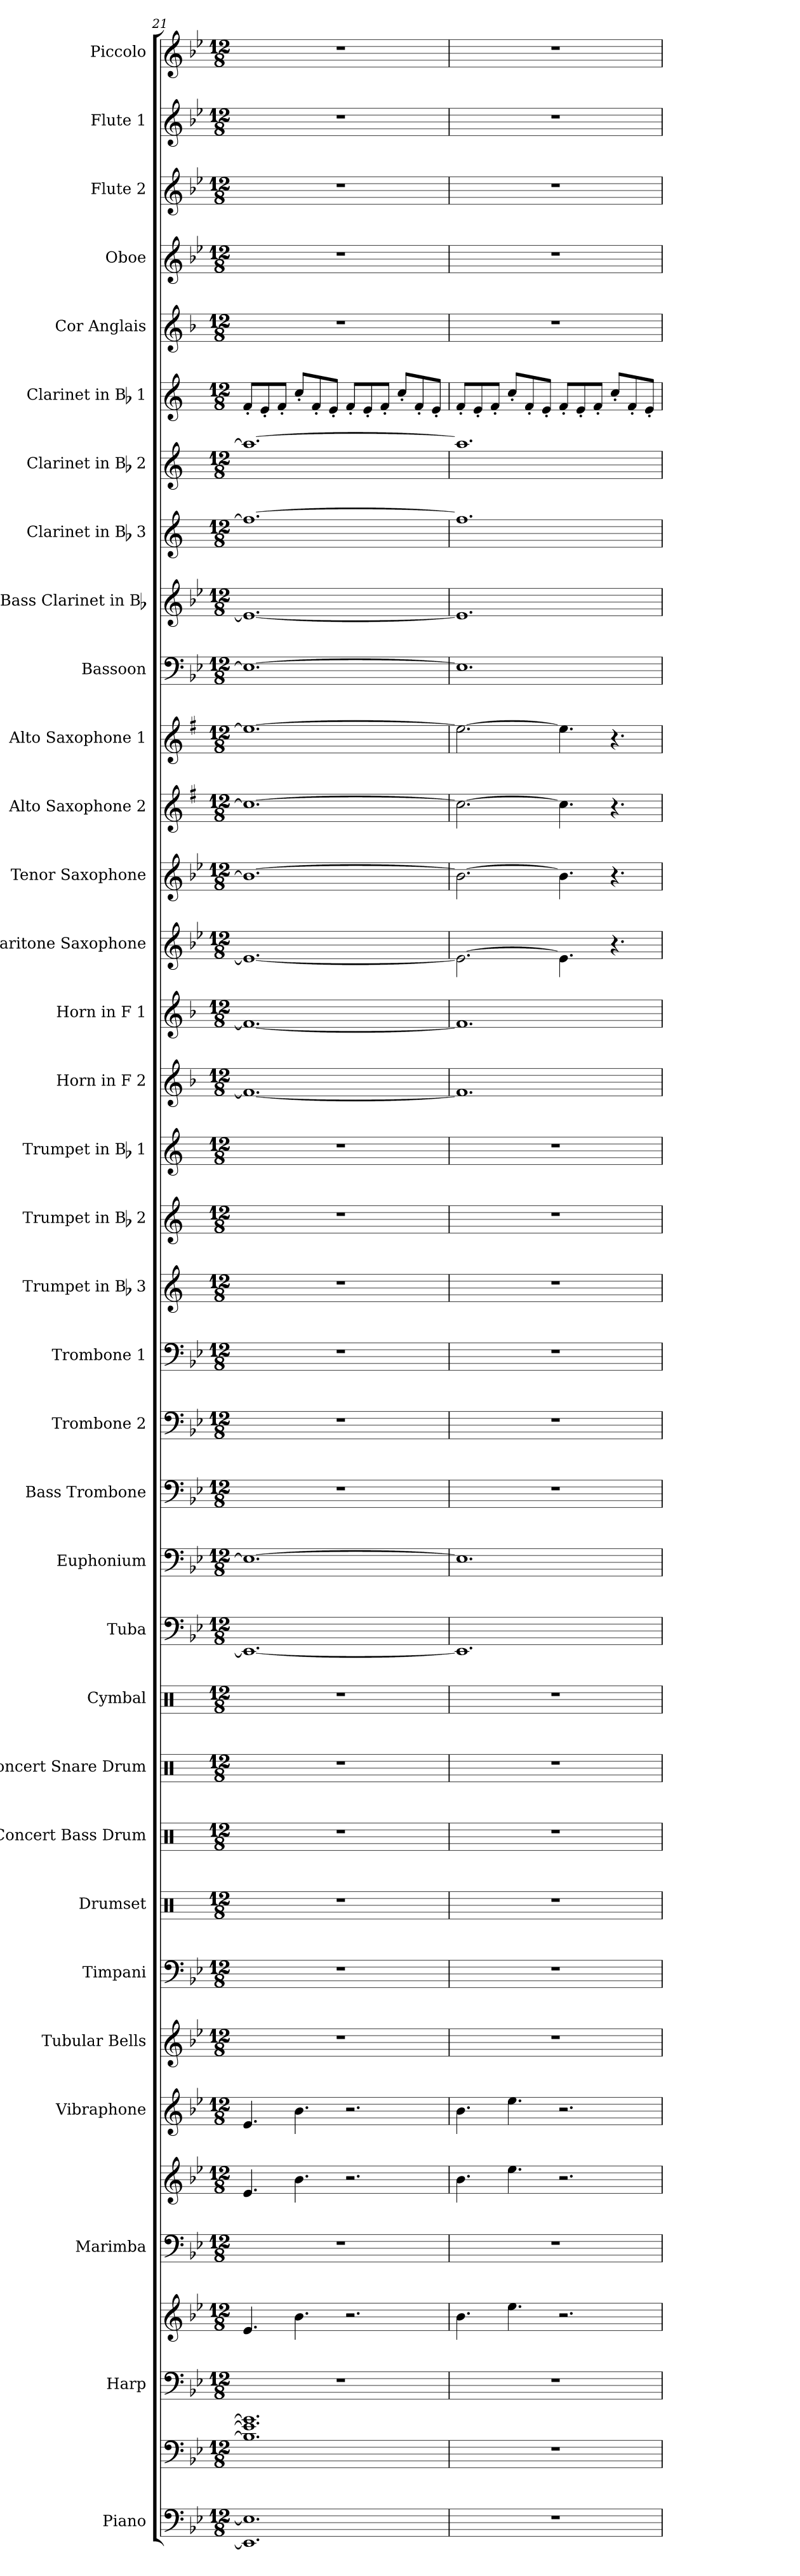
**kern	**kern	**kern	**kern	**kern	**kern	**kern	**kern	**kern	**kern	**kern	**kern	**kern	**kern	**kern	**kern	**kern	**kern	**kern	**kern	**kern	**kern	**kern	**kern	**kern	**kern	**kern	**kern	**kern	**kern	**kern	**kern	**kern	**kern	**kern	**kern	**kern
*part34	*part34	*part33	*part33	*part32	*part32	*part31	*part30	*part29	*part28	*part27	*part26	*part25	*part24	*part23	*part22	*part21	*part20	*part19	*part18	*part17	*part16	*part15	*part14	*part13	*part12	*part11	*part10	*part9	*part8	*part7	*part6	*part5	*part4	*part3	*part2	*part1
*staff37	*staff36	*staff35	*staff34	*staff33	*staff32	*staff31	*staff30	*staff29	*staff28	*staff27	*staff26	*staff25	*staff24	*staff23	*staff22	*staff21	*staff20	*staff19	*staff18	*staff17	*staff16	*staff15	*staff14	*staff13	*staff12	*staff11	*staff10	*staff9	*staff8	*staff7	*staff6	*staff5	*staff4	*staff3	*staff2	*staff1
*I"Piano	*	*I"Harp	*	*I"Marimba	*	*I"Vibraphone	*I"Tubular Bells	*I"Timpani	*I"Drumset	*I"Concert Bass Drum	*I"Concert Snare Drum	*I"Cymbal	*I"Tuba	*I"Euphonium	*I"Bass Trombone	*I"Trombone 2	*I"Trombone 1	*I"Trumpet in Bb 3	*I"Trumpet in Bb 2	*I"Trumpet in Bb 1	*I"Horn in F 2	*I"Horn in F 1	*I"Baritone Saxophone	*I"Tenor Saxophone	*I"Alto Saxophone 2	*I"Alto Saxophone 1	*I"Bassoon	*I"Bass Clarinet in Bb	*I"Clarinet in Bb 3	*I"Clarinet in Bb 2	*I"Clarinet in Bb 1	*I"Cor Anglais	*I"Oboe	*I"Flute 2	*I"Flute 1	*I"Piccolo
*I'Pno.	*	*I'Hp.	*	*I'Mar.	*	*I'Vib.	*I'Tub. B.	*I'Timp.	*I'D. Set	*I'Con. BD	*I'Con. Sn.	*I'Cym.	*I'Tba.	*I'Euph.	*I'B. Tbn.	*I'Tbn. 2	*I'Tbn. 1	*I'Tpt. 3	*I'Tpt. 2	*I'Tpt. 1	*I'Hn. 2	*I'Hn. 1	*I'Bari. Sax.	*I'Ten. Sax.	*I'Alto Sax. 2	*I'Alto Sax. 1	*I'Bsn.	*I'B. Cl.	*I'Cl. 3	*I'Cl. 2	*I'Cl. 1	*I'C. A.	*I'Ob.	*I'Fl. 2	*I'Fl. 1	*I'Picc.
*clefF4	*clefF4	*clefF4	*clefG2	*clefF4	*clefG2	*clefG2	*clefG2	*clefF4	*clefX	*clefX	*clefX	*clefX	*clefF4	*clefF4	*clefF4	*clefF4	*clefF4	*clefG2	*clefG2	*clefG2	*clefG2	*clefG2	*clefG2	*clefG2	*clefG2	*clefG2	*clefF4	*clefG2	*clefG2	*clefG2	*clefG2	*clefG2	*clefG2	*clefG2	*clefG2	*clefG2
*	*	*	*	*	*	*	*	*	*	*	*	*	*	*	*	*	*	*ITrd1c2	*ITrd1c2	*ITrd1c2	*ITrd4c7	*ITrd4c7	*ITrd12c21	*ITrd8c14	*ITrd5c9	*ITrd5c9	*	*ITrd8c14	*ITrd1c2	*ITrd1c2	*ITrd1c2	*ITrd4c7	*	*	*	*ITrd-7c-12
*k[b-e-]	*k[b-e-]	*k[b-e-]	*k[b-e-]	*k[b-e-]	*k[b-e-]	*k[b-e-]	*k[b-e-]	*k[b-e-]	*k[]	*k[]	*k[]	*k[]	*k[b-e-]	*k[b-e-]	*k[b-e-]	*k[b-e-]	*k[b-e-]	*k[b-e-]	*k[b-e-]	*k[b-e-]	*k[b-e-]	*k[b-e-]	*k[b-e-]	*k[b-e-]	*k[b-e-]	*k[b-e-]	*k[b-e-]	*k[b-e-]	*k[b-e-]	*k[b-e-]	*k[b-e-]	*k[b-e-]	*k[b-e-]	*k[b-e-]	*k[b-e-]	*k[b-e-]
*B-:	*B-:	*B-:	*B-:	*B-:	*B-:	*B-:	*B-:	*B-:	*	*	*	*	*B-:	*B-:	*B-:	*B-:	*B-:	*	*	*	*B-:	*B-:	*B-:	*	*B-:	*B-:	*B-:	*	*	*	*	*B-:	*B-:	*B-:	*B-:	*B-:
*M12/8	*M12/8	*M12/8	*M12/8	*M12/8	*M12/8	*M12/8	*M12/8	*M12/8	*M12/8	*M12/8	*M12/8	*M12/8	*M12/8	*M12/8	*M12/8	*M12/8	*M12/8	*M12/8	*M12/8	*M12/8	*M12/8	*M12/8	*M12/8	*M12/8	*M12/8	*M12/8	*M12/8	*M12/8	*M12/8	*M12/8	*M12/8	*M12/8	*M12/8	*M12/8	*M12/8	*M12/8
=21	=21	=21	=21	=21	=21	=21	=21	=21	=21	=21	=21	=21	=21	=21	=21	=21	=21	=21	=21	=21	=21	=21	=21	=21	=21	=21	=21	=21	=21	=21	=21	=21	=21	=21	=21	=21
1.EE-] 1.E-]	1.B-] 1.e-] 1.g]	1.r	4.e-/	1.r	4.e-/	4.e-/	1.r	1.r	1.r	1.r	1.r	1.r	1.EE-_	1.E-_	1.r	1.r	1.r	1.r	1.r	1.r	1.B-_	1.B-_	1.E-_	1.B-_	1.e-_	1.g_	1.E-_	1.E-_	1.ee-_	1.gg_	8e-'/L	1.r	1.r	1.r	1.r	1.r
.	.	.	.	.	.	.	.	.	.	.	.	.	.	.	.	.	.	.	.	.	.	.	.	.	.	.	.	.	.	.	8d'/	.	.	.	.	.
.	.	.	.	.	.	.	.	.	.	.	.	.	.	.	.	.	.	.	.	.	.	.	.	.	.	.	.	.	.	.	8e-'/J	.	.	.	.	.
.	.	.	4.b-\	.	4.b-\	4.b-\	.	.	.	.	.	.	.	.	.	.	.	.	.	.	.	.	.	.	.	.	.	.	.	.	8b-'/L	.	.	.	.	.
.	.	.	.	.	.	.	.	.	.	.	.	.	.	.	.	.	.	.	.	.	.	.	.	.	.	.	.	.	.	.	8e-'/	.	.	.	.	.
.	.	.	.	.	.	.	.	.	.	.	.	.	.	.	.	.	.	.	.	.	.	.	.	.	.	.	.	.	.	.	8d'/J	.	.	.	.	.
.	.	.	2.r	.	2.r	2.r	.	.	.	.	.	.	.	.	.	.	.	.	.	.	.	.	.	.	.	.	.	.	.	.	8e-'/L	.	.	.	.	.
.	.	.	.	.	.	.	.	.	.	.	.	.	.	.	.	.	.	.	.	.	.	.	.	.	.	.	.	.	.	.	8d'/	.	.	.	.	.
.	.	.	.	.	.	.	.	.	.	.	.	.	.	.	.	.	.	.	.	.	.	.	.	.	.	.	.	.	.	.	8e-'/J	.	.	.	.	.
.	.	.	.	.	.	.	.	.	.	.	.	.	.	.	.	.	.	.	.	.	.	.	.	.	.	.	.	.	.	.	8b-'/L	.	.	.	.	.
.	.	.	.	.	.	.	.	.	.	.	.	.	.	.	.	.	.	.	.	.	.	.	.	.	.	.	.	.	.	.	8e-'/	.	.	.	.	.
.	.	.	.	.	.	.	.	.	.	.	.	.	.	.	.	.	.	.	.	.	.	.	.	.	.	.	.	.	.	.	8d'/J	.	.	.	.	.
=22	=22	=22	=22	=22	=22	=22	=22	=22	=22	=22	=22	=22	=22	=22	=22	=22	=22	=22	=22	=22	=22	=22	=22	=22	=22	=22	=22	=22	=22	=22	=22	=22	=22	=22	=22	=22
1.r	1.r	1.r	4.b-\	1.r	4.b-\	4.b-\	1.r	1.r	1.r	1.r	1.r	1.r	1.EE-]	1.E-]	1.r	1.r	1.r	1.r	1.r	1.r	1.B-]	1.B-]	2.E-\_	2.B-\_	2.e-\_	2.g\_	1.E-]	1.E-]	1.ee-]	1.gg]	8e-'/L	1.r	1.r	1.r	1.r	1.r
.	.	.	.	.	.	.	.	.	.	.	.	.	.	.	.	.	.	.	.	.	.	.	.	.	.	.	.	.	.	.	8d'/	.	.	.	.	.
.	.	.	.	.	.	.	.	.	.	.	.	.	.	.	.	.	.	.	.	.	.	.	.	.	.	.	.	.	.	.	8e-'/J	.	.	.	.	.
.	.	.	4.ee-\	.	4.ee-\	4.ee-\	.	.	.	.	.	.	.	.	.	.	.	.	.	.	.	.	.	.	.	.	.	.	.	.	8b-'/L	.	.	.	.	.
.	.	.	.	.	.	.	.	.	.	.	.	.	.	.	.	.	.	.	.	.	.	.	.	.	.	.	.	.	.	.	8e-'/	.	.	.	.	.
.	.	.	.	.	.	.	.	.	.	.	.	.	.	.	.	.	.	.	.	.	.	.	.	.	.	.	.	.	.	.	8d'/J	.	.	.	.	.
.	.	.	2.r	.	2.r	2.r	.	.	.	.	.	.	.	.	.	.	.	.	.	.	.	.	4.E-\]	4.B-\]	4.e-\]	4.g\]	.	.	.	.	8e-'/L	.	.	.	.	.
.	.	.	.	.	.	.	.	.	.	.	.	.	.	.	.	.	.	.	.	.	.	.	.	.	.	.	.	.	.	.	8d'/	.	.	.	.	.
.	.	.	.	.	.	.	.	.	.	.	.	.	.	.	.	.	.	.	.	.	.	.	.	.	.	.	.	.	.	.	8e-'/J	.	.	.	.	.
.	.	.	.	.	.	.	.	.	.	.	.	.	.	.	.	.	.	.	.	.	.	.	4.r	4.r	4.r	4.r	.	.	.	.	8b-'/L	.	.	.	.	.
.	.	.	.	.	.	.	.	.	.	.	.	.	.	.	.	.	.	.	.	.	.	.	.	.	.	.	.	.	.	.	8e-'/	.	.	.	.	.
.	.	.	.	.	.	.	.	.	.	.	.	.	.	.	.	.	.	.	.	.	.	.	.	.	.	.	.	.	.	.	8d'/J	.	.	.	.	.
=	=	=	=	=	=	=	=	=	=	=	=	=	=	=	=	=	=	=	=	=	=	=	=	=	=	=	=	=	=	=	=	=	=	=	=	=
*-	*-	*-	*-	*-	*-	*-	*-	*-	*-	*-	*-	*-	*-	*-	*-	*-	*-	*-	*-	*-	*-	*-	*-	*-	*-	*-	*-	*-	*-	*-	*-	*-	*-	*-	*-	*-
